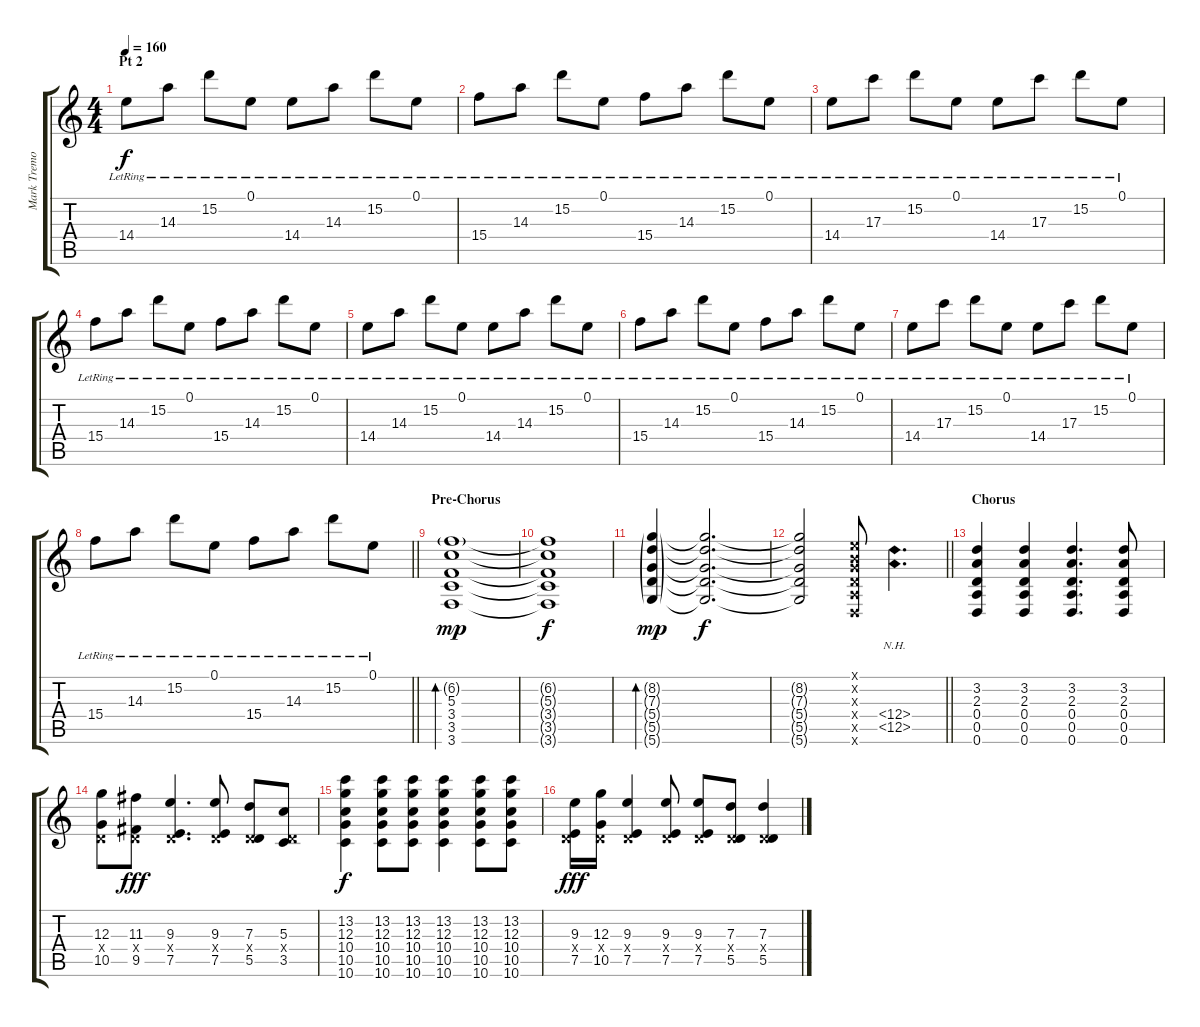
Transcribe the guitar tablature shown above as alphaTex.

\track ("Mark Tremonti [Guitar]" "Mark Tremo") {instrument electricguitarjazz}
\staff {score tabs}
\tuning (E4 B3 G3 D3 A2 D2) {hide}
\ts (4 4)
\section ("" "Pt 2")
\tempo 160
\clef g2
\ks c
14.4{lr}.8{dy f} 14.3{lr}.8 15.2{lr}.8 0.1{lr}.8 14.4{lr}.8 14.3{lr}.8 15.2{lr}.8 0.1{lr}.8 |
15.4{lr}.8 14.3{lr}.8 15.2{lr}.8 0.1{lr}.8 15.4{lr}.8 14.3{lr}.8 15.2{lr}.8 0.1{lr}.8 |
14.4{lr}.8 17.3{lr}.8 15.2{lr}.8 0.1{lr}.8 14.4{lr}.8 17.3{lr}.8 15.2{lr}.8 0.1{lr}.8 |
15.4{lr}.8 14.3{lr}.8 15.2{lr}.8 0.1{lr}.8 15.4{lr}.8 14.3{lr}.8 15.2{lr}.8 0.1{lr}.8 |
14.4{lr}.8 14.3{lr}.8 15.2{lr}.8 0.1{lr}.8 14.4{lr}.8 14.3{lr}.8 15.2{lr}.8 0.1{lr}.8 |
15.4{lr}.8 14.3{lr}.8 15.2{lr}.8 0.1{lr}.8 15.4{lr}.8 14.3{lr}.8 15.2{lr}.8 0.1{lr}.8 |
14.4{lr}.8 17.3{lr}.8 15.2{lr}.8 0.1{lr}.8 14.4{lr}.8 17.3{lr}.8 15.2{lr}.8 0.1{lr}.8 |
\barLineRight lightlight
15.4{lr}.8 14.3{lr}.8 15.2{lr}.8 0.1{lr}.8 15.4{lr}.8 14.3{lr}.8 15.2{lr}.8 0.1{lr}.8 |
\section ("" "Pre-Chorus")
(6.2{g} 5.3 3.4 3.5 3.6).1{bd 120 dy mp volume 3} |
(6.2{t} 5.3{t} 3.4{t} 3.5{t} 3.6{t}).1{dy f} |
(8.2{g} 7.3{g} 5.4{g} 5.5{g} 5.6{g}).4{bd 60 dy mp volume 7} (8.2{t} 7.3{t} 5.4{t} 5.5{t} 5.6{t}).2{d dy f volume 4} |
\barLineRight lightlight
(8.2{t} 7.3{t} 5.4{t} 5.5{t} 5.6{t}).2{volume 11} (0.1{x} 0.2{x} 0.3{x} 0.4{x} 0.5{x} 0.6{x}).8 (12.4{nh} 12.5{nh}).4{d instrument distortionguitar} |
\section ("" "Chorus")
(3.2 2.3 0.4 0.5 0.6).4 (3.2 2.3 0.4 0.5 0.6).4 (3.2 2.3 0.4 0.5 0.6).4{d} (3.2 2.3 0.4 0.5 0.6).8 |
(12.3 0.4{x} 10.5).8 (11.3 0.4{x} 9.5).8{dy fff} (9.3 0.4{x} 7.5).4{d} (9.3 0.4{x} 7.5).8 (7.3 0.4{x} 5.5).8 (5.3 0.4{x} 3.5).8 |
(13.2 12.3 10.4 10.5 10.6).4{dy f} (13.2 12.3 10.4 10.5 10.6).8 (13.2 12.3 10.4 10.5 10.6).8 (13.2 12.3 10.4 10.5 10.6).4 (13.2 12.3 10.4 10.5 10.6).8 (13.2 12.3 10.4 10.5 10.6).8 |
(9.3 0.4{x} 7.5).16{dy fff} (12.3 0.4{x} 10.5).16 (9.3 0.4{x} 7.5).4 (9.3 0.4{x} 7.5).8 (9.3 0.4{x} 7.5).8 (7.3 0.4{x} 5.5).8 (7.3 0.4{x} 5.5).4
